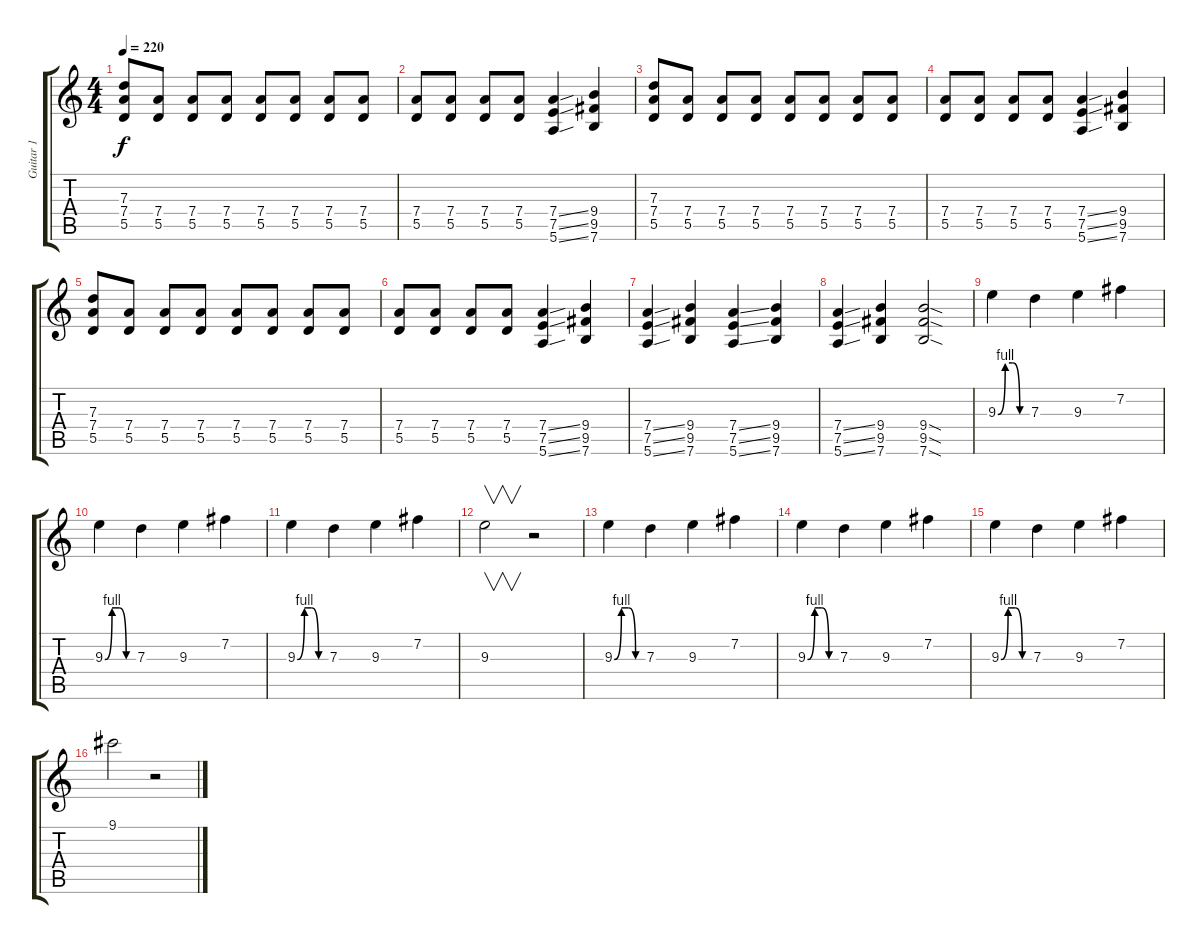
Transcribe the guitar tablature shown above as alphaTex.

\track ("Guitar 1" "Guitar 1") {instrument distortionguitar}
\staff {score tabs}
\tuning (E4 B3 G3 D3 A2 E2) {hide}
\ts (4 4)
\tempo 220
\clef g2
\ks c
(7.3 7.4 5.5).8{dy f} (7.4 5.5).8 (7.4 5.5).8 (7.4 5.5).8 (7.4 5.5).8 (7.4 5.5).8 (7.4 5.5).8 (7.4 5.5).8 |
(7.4 5.5).8 (7.4 5.5).8 (7.4 5.5).8 (7.4 5.5).8 (7.4{ss} 7.5{ss} 5.6{ss}).4 (9.4 9.5 7.6).4 |
(7.3 7.4 5.5).8 (7.4 5.5).8 (7.4 5.5).8 (7.4 5.5).8 (7.4 5.5).8 (7.4 5.5).8 (7.4 5.5).8 (7.4 5.5).8 |
(7.4 5.5).8 (7.4 5.5).8 (7.4 5.5).8 (7.4 5.5).8 (7.4{ss} 7.5{ss} 5.6{ss}).4 (9.4 9.5 7.6).4 |
(7.3 7.4 5.5).8 (7.4 5.5).8 (7.4 5.5).8 (7.4 5.5).8 (7.4 5.5).8 (7.4 5.5).8 (7.4 5.5).8 (7.4 5.5).8 |
(7.4 5.5).8 (7.4 5.5).8 (7.4 5.5).8 (7.4 5.5).8 (7.4{ss} 7.5{ss} 5.6{ss}).4 (9.4 9.5 7.6).4 |
(7.4{ss} 7.5{ss} 5.6{ss}).4 (9.4 9.5 7.6).4 (7.4{ss} 7.5{ss} 5.6{ss}).4 (9.4 9.5 7.6).4 |
(7.4{ss} 7.5{ss} 5.6{ss}).4 (9.4 9.5 7.6).4 (9.4{sod} 9.5{sod} 7.6{sod}).2 |
9.3{be (custom 0 0 15 4 30 4 45 0 60 0)}.4 7.3.4 9.3.4 7.2.4 |
9.3{be (custom 0 0 15 4 30 4 45 0 60 0)}.4 7.3.4 9.3.4 7.2.4 |
9.3{be (custom 0 0 15 4 30 4 45 0 60 0)}.4 7.3.4 9.3.4 7.2.4 |
9.3.2{v} r.2 |
9.3{be (custom 0 0 15 4 30 4 45 0 60 0)}.4 7.3.4 9.3.4 7.2.4 |
9.3{be (custom 0 0 15 4 30 4 45 0 60 0)}.4 7.3.4 9.3.4 7.2.4 |
9.3{be (custom 0 0 15 4 30 4 45 0 60 0)}.4 7.3.4 9.3.4 7.2.4 |
9.1.2 r.2
